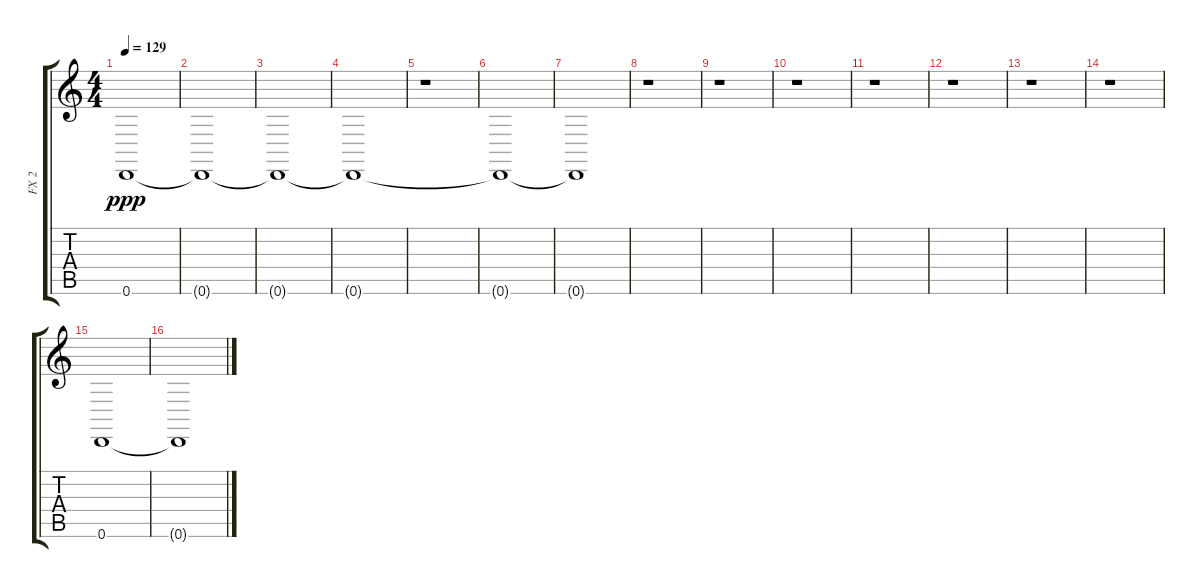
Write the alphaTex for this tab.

\track ("FX 2" "FX 2") {instrument stringensemble1}
\staff {score tabs}
\tuning (E4 B3 G3 D3 A2 D2) {hide}
\ts (4 4)
\tempo 129
\clef g2
\ks c
0.6{t}.1{dy ppp} |
0.6{t}.1 |
0.6{t}.1 |
0.6{t}.1 |
r.1 |
0.6{t}.1 |
0.6{t}.1 |
r.1 |
r.1 |
r.1 |
r.1 |
r.1 |
r.1 |
r.1 |
0.6.1 |
0.6{t}.1
